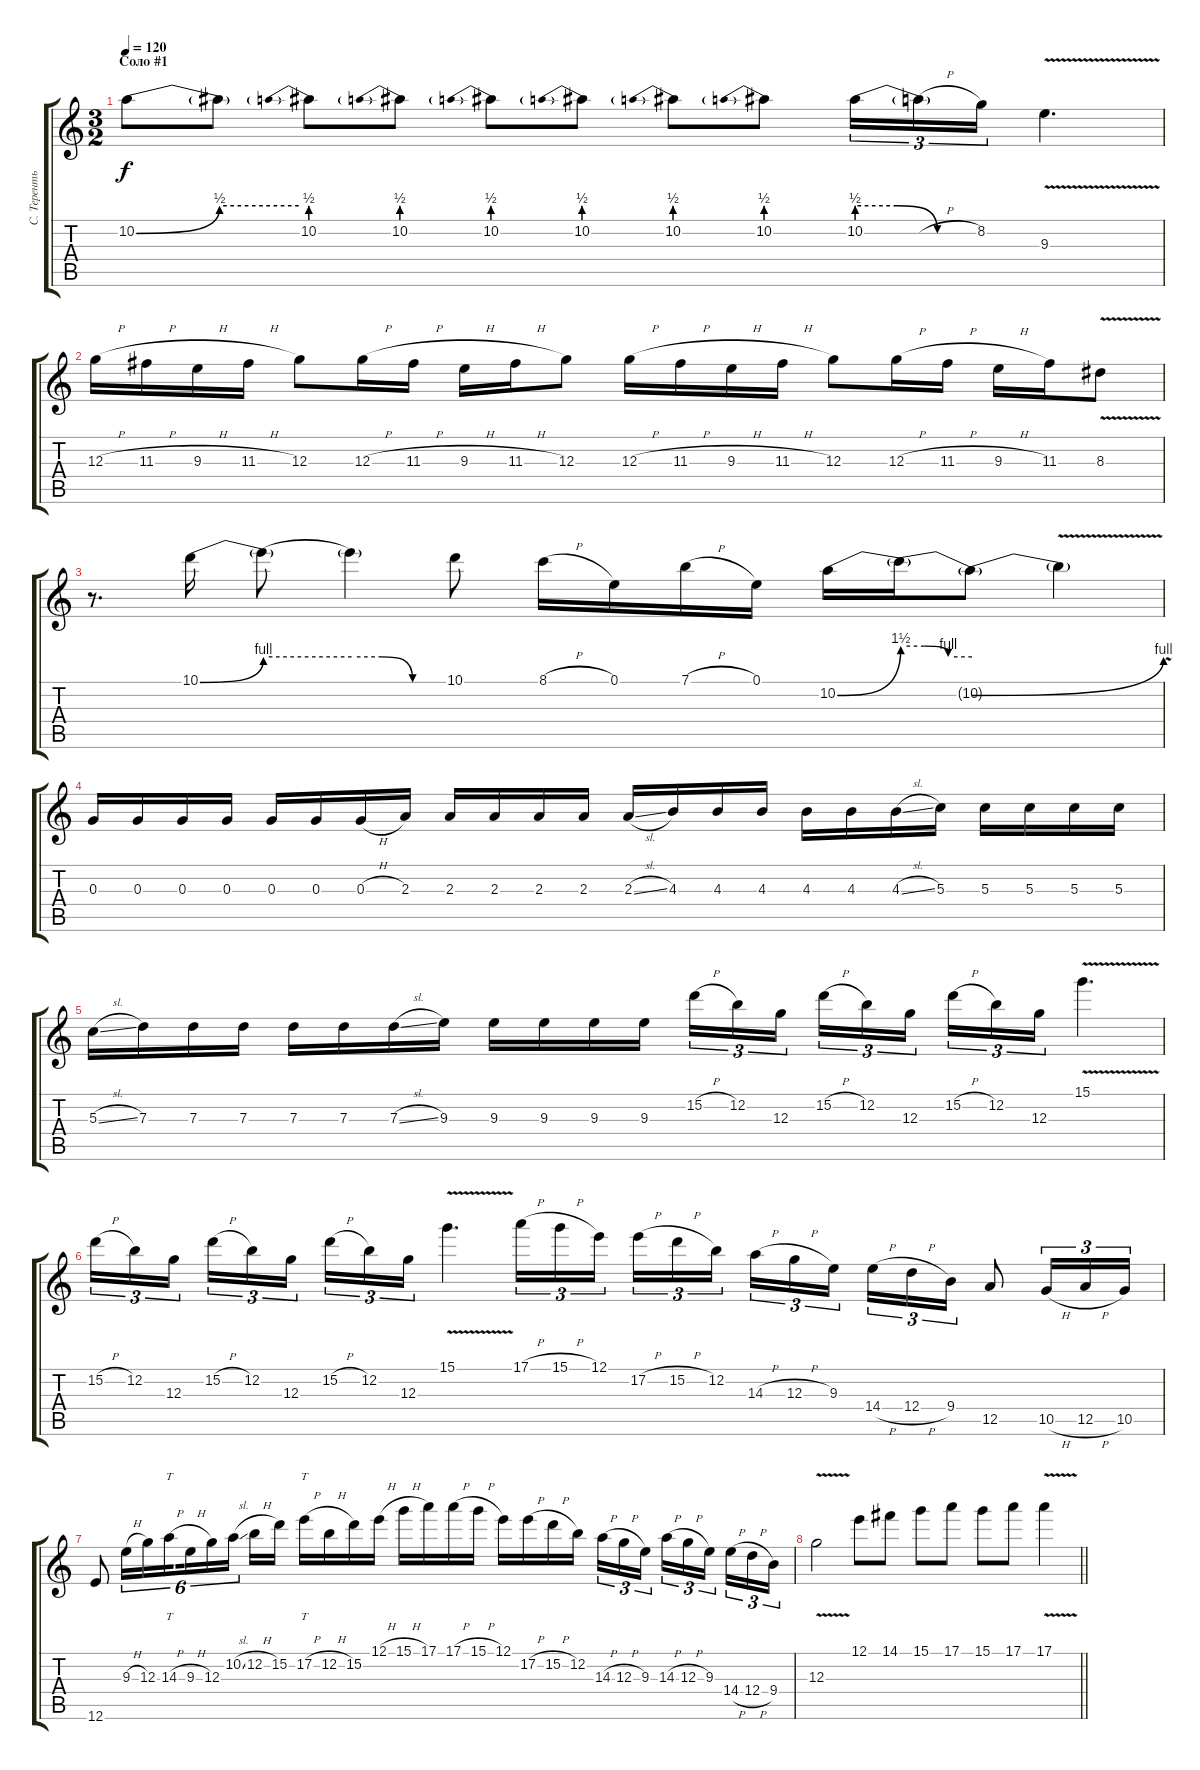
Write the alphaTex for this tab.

\track ("С. Терентьев" "С. Теренть") {instrument distortionguitar}
\staff {score tabs}
\tuning (E4 B3 G3 D3 A2 E2) {hide}
\ts (3 2)
\section ("" "Соло #1")
\tempo 120
\clef g2
\ks c
10.2{be (bend 0 0 60 2)}.8{dy f} 10.2{be (hold 0 2 60 2) t}.8 10.2{be (prebend 0 2 60 2)}.8 10.2{be (prebend 0 2 60 2)}.8 10.2{be (prebend 0 2 60 2)}.8 10.2{be (prebend 0 2 60 2)}.8 10.2{be (prebend 0 2 60 2)}.8 10.2{be (prebend 0 2 60 2)}.8 10.2{be (custom 0 2 20 2 40 0 60 0)}.16{tu (3 2)} 10.2{h t}.16{tu (3 2)} 8.2.16{tu (3 2)} 9.3{v}.4{d} |
12.3{h}.16 11.3{h}.16 9.3{h}.16 11.3{h}.16 12.3.8 12.3{h}.16 11.3{h}.16 9.3{h}.16 11.3{h}.16 12.3.8 12.3{h}.16 11.3{h}.16 9.3{h}.16 11.3{h}.16 12.3.8 12.3{h}.16 11.3{h}.16 9.3{h}.16 11.3.16 8.3{v}.8 |
r.8{d} 10.1{be (bend 0 0 60 4)}.16 10.1{be (hold 0 4 60 4) t}.8 10.1{be (custom 0 4 20 4 40 0 60 0) t}.4 10.1.8 8.1{h}.16 0.1.16 7.1{h}.16 0.1.16 10.2{be (bend 0 0 60 6)}.16 10.2{be (custom 0 6 20 6 40 4 60 4) t}.16 10.2{be (bend 0 0 60 4) t}.8 10.2{v t}.4 |
0.3.16 0.3.16 0.3.16 0.3.16 0.3.16 0.3.16 0.3{h}.16 2.3.16 2.3.16 2.3.16 2.3.16 2.3.16 2.3{sl}.16 4.3.16 4.3.16 4.3.16 4.3.16 4.3.16 4.3{sl}.16 5.3.16 5.3.16 5.3.16 5.3.16 5.3.16 |
5.3{sl}.16 7.3.16 7.3.16 7.3.16 7.3.16 7.3.16 7.3{sl}.16 9.3.16 9.3.16 9.3.16 9.3.16 9.3.16{beam splitsecondary} 15.2{h}.16{tu (3 2)} 12.2.16{tu (3 2)} 12.3.16{tu (3 2) beam splitsecondary} 15.2{h}.16{tu (3 2)} 12.2.16{tu (3 2)} 12.3.16{tu (3 2)} 15.2{h}.16{tu (3 2)} 12.2.16{tu (3 2)} 12.3.16{tu (3 2)} 15.1{v}.4{d} |
15.2{h}.16{tu (3 2)} 12.2.16{tu (3 2)} 12.3.16{tu (3 2) beam splitsecondary} 15.2{h}.16{tu (3 2)} 12.2.16{tu (3 2)} 12.3.16{tu (3 2) beam splitsecondary} 15.2{h}.16{tu (3 2)} 12.2.16{tu (3 2)} 12.3.16{tu (3 2)} 15.1{v}.4{d} 17.1{h}.16{tu (3 2)} 15.1{h}.16{tu (3 2)} 12.1.16{tu (3 2) beam splitsecondary} 17.2{h}.16{tu (3 2)} 15.2{h}.16{tu (3 2)} 12.2.16{tu (3 2)} 14.3{h}.16{tu (3 2)} 12.3{h}.16{tu (3 2)} 9.3.16{tu (3 2) beam splitsecondary} 14.4{h}.16{tu (3 2)} 12.4{h}.16{tu (3 2)} 9.4.16{tu (3 2)} 12.5.8 10.5{h}.16{tu (3 2)} 12.5{h}.16{tu (3 2)} 10.5.16{tu (3 2)} |
12.6.8 9.3{h}.16{tu (6 4)} 12.3.16{tu (6 4)} 14.3{h}.16{tt tu (6 4) beam splitsecondary} 9.3{h}.16{tu (6 4)} 12.3.16{tu (6 4)} 10.2{sl}.16{tu (6 4) beam splitsecondary} 12.2{h}.16 15.2.16 17.2{h}.16{tt} 12.2{h}.16 15.2.16 12.1{h}.16 15.1{h}.16 17.1.16 17.1{h}.16 15.1{h}.16 12.1.16 17.2{h}.16 15.2{h}.16 12.2.16{beam splitsecondary} 14.3{h}.16{tu (3 2)} 12.3{h}.16{tu (3 2)} 9.3.16{tu (3 2) beam splitsecondary} 14.3{h}.16{tu (3 2)} 12.3{h}.16{tu (3 2)} 9.3.16{tu (3 2)} 14.4{h}.16{tu (3 2)} 12.4{h}.16{tu (3 2)} 9.4.16{tu (3 2)} |
\barLineRight lightlight
12.3{v}.2 12.1.8 14.1.8 15.1.8 17.1.8 15.1.8 17.1.8 17.1{v}.4
